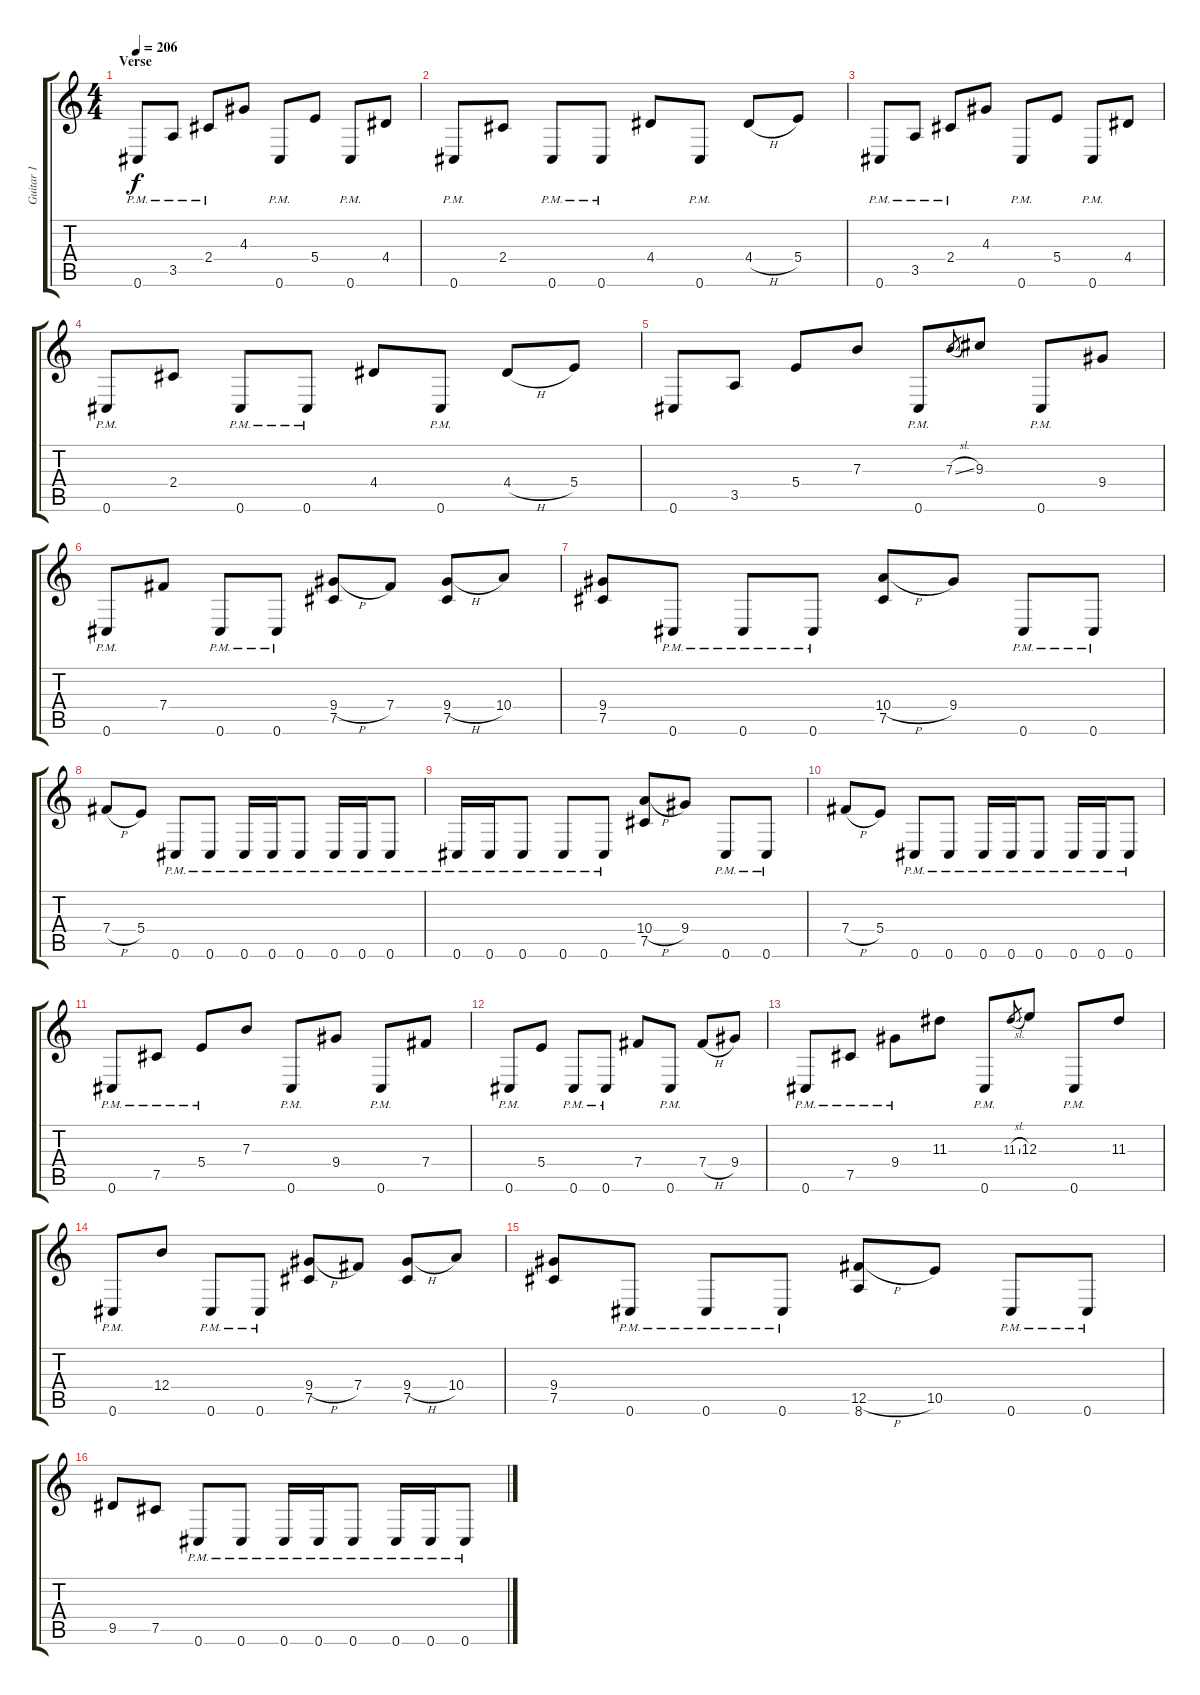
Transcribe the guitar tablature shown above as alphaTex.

\track ("Guitar 1" "Guitar 1") {instrument distortionguitar}
\staff {score tabs}
\tuning (Db4 Ab3 E3 B2 Gb2 Db2) {hide}
\ts (4 4)
\section ("" "Verse")
\tempo 206
\clef g2
\ks c
0.6{pm}.8{dy f} 3.5{pm}.8 2.4{pm}.8 4.3.8 0.6{pm}.8 5.4.8 0.6{pm}.8 4.4.8 |
0.6{pm}.8 2.4.8 0.6{pm}.8 0.6{pm}.8 4.4.8 0.6{pm}.8 4.4{h}.8 5.4.8 |
0.6{pm}.8 3.5{pm}.8 2.4{pm}.8 4.3.8 0.6{pm}.8 5.4.8 0.6{pm}.8 4.4.8 |
0.6{pm}.8 2.4.8 0.6{pm}.8 0.6{pm}.8 4.4.8 0.6{pm}.8 4.4{h}.8 5.4.8 |
0.6.8 3.5.8 5.4.8 7.3.8 0.6{pm}.8 7.3{sl}.8{gr} 9.3.8 0.6{pm}.8 9.4.8 |
0.6{pm}.8 7.4.8 0.6{pm}.8 0.6{pm}.8 (9.4{h} 7.5).8 7.4.8 (9.4{h} 7.5).8 10.4.8 |
(9.4 7.5).8 0.6{pm}.8 0.6{pm}.8 0.6{pm}.8 (10.4{h} 7.5).8 9.4.8 0.6{pm}.8 0.6{pm}.8 |
7.4{h}.8 5.4.8 0.6{pm}.8 0.6{pm}.8 0.6{pm}.16 0.6{pm}.16 0.6{pm}.8 0.6{pm}.16 0.6{pm}.16 0.6{pm}.8 |
0.6{pm}.16 0.6{pm}.16 0.6{pm}.8 0.6{pm}.8 0.6{pm}.8 (10.4{h} 7.5).8 9.4.8 0.6{pm}.8 0.6{pm}.8 |
7.4{h}.8 5.4.8 0.6{pm}.8 0.6{pm}.8 0.6{pm}.16 0.6{pm}.16 0.6{pm}.8 0.6{pm}.16 0.6{pm}.16 0.6{pm}.8 |
0.6{pm}.8 7.5{pm}.8 5.4{pm}.8 7.3.8 0.6{pm}.8 9.4.8 0.6{pm}.8 7.4.8 |
0.6{pm}.8 5.4.8 0.6{pm}.8 0.6{pm}.8 7.4.8 0.6{pm}.8 7.4{h}.8 9.4.8 |
0.6{pm}.8 7.5{pm}.8 9.4{pm}.8 11.3.8 0.6{pm}.8 11.3{sl}.8{gr} 12.3.8 0.6{pm}.8 11.3.8 |
0.6{pm}.8 12.4.8 0.6{pm}.8 0.6{pm}.8 (9.4{h} 7.5).8 7.4.8 (9.4{h} 7.5).8 10.4.8 |
(9.4 7.5).8 0.6{pm}.8 0.6{pm}.8 0.6{pm}.8 (12.5{h} 8.6).8 10.5.8 0.6{pm}.8 0.6{pm}.8 |
9.5.8 7.5.8 0.6{pm}.8 0.6{pm}.8 0.6{pm}.16 0.6{pm}.16 0.6{pm}.8 0.6{pm}.16 0.6{pm}.16 0.6{pm}.8
